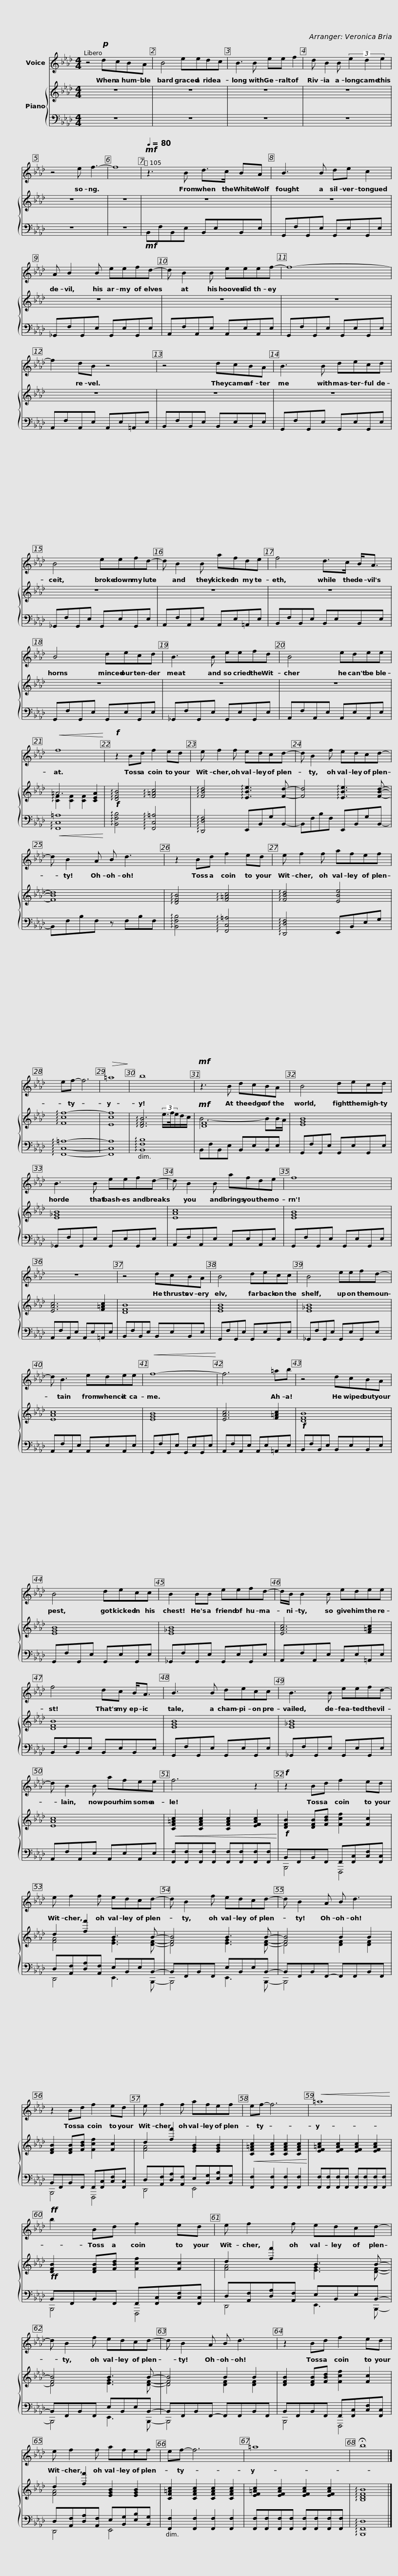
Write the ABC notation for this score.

X:1
%%score 1 { ( 2 4 ) | ( 3 5 ) }
L:1/8
M:4/4
I:linebreak $
K:Ab
V:1 treble
V:2 treble
V:4 treble
V:3 bass
V:5 bass
V:1
 z4!p! dcBA | B4 eedc | B3 B ee f2 | d B2 B (3e2 d2 e2 | z4 e f3- |$ %5
 f8 |!mf![Q:1/4=80] z3 B d>c BA | B3 B de c2 | A B2 B eefd- |$ d B2 B eeef- | %10
 f8- | f2 dB z4 | z4 dcBA |$ B3 B decd | B4 eefd- | %15
 d B2 B afde |$ f4 d>c B<A | B4 decd | B3 B eefd | B4 edee |$ %20
!<(! f8!<)! |!f! z2 Bd f2 ed | e f2 f edcd- | d B2 f edcd- |$ d B2 A B d3 | %25
 z2 Bd f2 ed | e f2 f afef | ef- f6 |!>(! =a8!>)! |$ b8 | %30
!mf! z3 B dcBA | B4 decd | B3 B eefd- |$ d B2 B afde | f8 | %35
 z8 | z4 dcBA |$ B4 decc | B4 eefd- | d B3 edee | %40
!<(! f8-!<)! |$ f6 =ab | z4 dcBA | B4 decc | B2 BB eefd- |$ %45
 d/B/ B2 B edee | f4 dc B<A | B3 B decc | B3 B eefd- |$ d B2 B afee | %50
 f6 z2 |!f! z2 Bd f2 ed | e f2 f edcd- |$ d B2 f edcd- | d B2 A B d3 | %55
 z2 Bd f2 ed | e f2 f afef |$ ef- f6 |!<(! =a8!<)! |!ff! b2 Bd f2 ed | %60
 e f2 f edcd- |$ d B2 f edcd- | d B2 A B d3 | z2 Bd f2 ed |$ e f2 f afef | %65
 ef- f6 | =a8 | !fermata!b8 |] %68
V:2
 z8 | z8 | z8 | z8 | z8 |$ %5
 z8 | z8 | z8 | z8 |$ z8 | %10
 z8 | z8 | z8 |$ z8 | z8 | %15
 z8 |$ z8 | z8 | z8 | z8 |$ %20
 =A6 [CEA]2 |!f! !arpeggio![DFB]4 !arpeggio![F=Ac]4 | !arpeggio![FBd]4 !arpeggio![EBe]3 [Fd]- | [Fd]4 !arpeggio![EBe]3 [FBd]- |$ [FBd]8 | %25
 !arpeggio![DFB]4 !arpeggio![F=Ac]4 | !arpeggio![FBd]4 [EBe]4 | !arpeggio![Fcf-]8 | [Ecf]8 |$ !arpeggio![DFB]6 (3e3/4f/4e/d/c/ | %30
!mf! [DF]8 | [EGB]8 | [E_G]8 |$ [EAc]8 | [EGB]8 | %35
 [EAc]6 [F=Ac]2 | B8 |$ [EGB]8 | [E_GB]8 | [EAc]8 | %40
 [EGB]8 |$ [EAc]6 [F=Ac]2 |!f! [DFB]8 | [EGB]8 | [E_GB]8 |$ %45
 [EAc]6 [F=Ac]2 | [DFB]8 | [EGB]8 | [E_GB]8 |$ [EAc]8 | %50
!<(! [CF=Ac]2 [CFAc]2 [CFAc]2 [EFAc]2!<)! |!f! [DFB]2 [DFB][FBd] [Fcf]2 [Fc]2 | d2 [ff']2 B3 B- |$ [FB]4 B3 B- | [FB]4 B2 B2 | %55
 [DFB]2 [DFB][FBd] [Fcf]2 [Fc]2 | d2 [ff']2 [EGB]2 [EGB]2 |$!<(! [CF=Ac]2 [CFAc]2 [CFAc]2 [CFAc]2!<)! | [EF=Ac]2 [EFAc]2 [EFAc]2 [EFAc]2 |!ff! [DFB]2 [DFB][FBd] [Fcf]2 [Fc]2 | %60
 d2 [ff']2 B3 B- |$ [FB]4 B3 B- | [FB]4 B2 B2 | [DFB]2 [DFB][FBd] [Fcf]2 [Fc]2 |$ d2 [ff']2 [EGB]2 [EGB]2 | %65
 [CF=Ac]2 [CFAc]2 [CFAc]2 [CFAc]2 | [EF=Ac]2 [EFAc]2 [EFAc]2 [EFAc]2 | !arpeggio![B,DFB]8 |] %68
V:3
 z8 | z8 | z8 | z8 | z8 |$ %5
 z8 |!mf! B,,F,B,,E, B,,E,B,,E, | G,,F,G,,E, G,,E,G,,E, | _G,,F,G,,E, G,,E,G,,E, |$ A,,F,A,,E, A,,E,A,,E, | %10
 G,,F,G,,E, G,,E,G,,E, | A,,F,A,,E, A,,E,=A,,E, | B,,F,B,,E, B,,E,B,,E, |$ G,,F,G,,E, G,,E,G,,E, | _G,,F,G,,E, G,,E,G,,E, | %15
 A,,F,A,,E, A,,E,=A,,E, |$ B,,F,B,,E, B,,E,B,,E, | G,,F,G,,E, G,,E,G,,E, | _G,,F,G,,E, G,,E,G,,E, | A,,F,A,,E, A,,E,A,,E, |$ %20
!<(! =A,8!<)! | !arpeggio![B,,F,B,]4 !arpeggio![F,,C,=A,]4 | !arpeggio![D,,D,F,]4 E,,B,,G,B,,- | B,,F,B,F, E,,B,,G,B,,- |$ B,,F,B,F, z F,B,F, | %25
 !arpeggio![B,,F,B,]4 !arpeggio![F,,C,=A,]4 | !arpeggio![D,,D,F,]4 E,,B,,E,G, | !arpeggio![F,,C,=A,]8- | [F,,C,A,]8 |$ !arpeggio![B,,F,B,]8 | %30
 B,,F,B,,E, B,,E,B,,E, | G,,F,G,,E, G,,E,G,,E, | _G,,F,G,,E, G,,E,G,,E, |$ A,,F,A,,E, A,,E,A,,E, | G,,F,G,,E, G,,E,G,,E, | %35
 A,,F,A,,E, A,,E,=A,,E, | B,,F,B,,E, B,,E,B,,E, |$ G,,F,G,,E, G,,E,G,,E, | _G,,F,G,,E, G,,E,G,,E, | A,,F,A,,E, A,,E,A,,E, | %40
 G,,F,G,,E, G,,E,G,,E, |$ A,,F,A,,E, A,,E,=A,,E, | B,,F,B,,E, B,,E,B,,E, | G,,F,G,,E, G,,E,G,,E, | _G,,F,G,,E, G,,E,G,,E, |$ %45
 A,,F,A,,E, A,,E,=A,,E, | B,,F,B,,E, B,,E,B,,E, | G,,F,G,,E, G,,E,G,,E, | _G,,F,G,,E, G,,E,G,,E, |$ A,,F,A,,E, A,,E,A,,E, | %50
 [F,,F,][F,,F,][F,,F,][F,,F,] [F,,F,][F,,F,][F,,F,][F,,F,] | B,,F,,B,,F,, F,,[F,,C,][C,F,][F,,C,] | D,[A,,F,][D,A,][A,,F,] E,B,,E,B,,- |$ B,,F,,B,,F,, E,B,,E,B,,- | B,,F,,B,,F,,- F,,F,,B,,F,, | %55
 B,,F,,B,,F,, F,,[F,,C,][C,F,][F,,C,] | D,[A,,F,][D,A,][A,,F,] E,[B,,G,][E,B,][B,,G,] |$ [F,,F,]2 [F,,F,]2 [F,,F,]2 [F,,F,]2 | [F,,F,][F,,F,][F,,F,][F,,F,] [F,,F,][F,,F,][F,,F,][F,,F,] | B,,F,,B,,F,, F,,[F,,C,][C,F,][F,,C,] | %60
 D,[A,,F,][D,A,][A,,F,] E,B,,E,B,,- |$ B,,F,,B,,F,, E,B,,E,B,,- | B,,F,,B,,F,,- F,,F,,B,,F,, | B,,F,,B,,F,, F,,[F,,C,][C,F,][F,,C,] |$ D,[A,,F,][D,A,][A,,F,] E,[B,,G,][E,B,][B,,G,] | %65
 [F,,F,]2 [F,,F,]2 [F,,F,]2 [F,,F,]2 | [F,,F,][F,,F,][F,,F,][F,,F,] [F,,F,][F,,F,][F,,F,][F,,F,] | !arpeggio![B,,,F,,D,]8 |] %68
V:4
 x8 | x8 | x8 | x8 | x8 |$ %5
 x8 | x8 | x8 | x8 |$ x8 | %10
 x8 | x8 | x8 |$ x8 | x8 | %15
 x8 |$ x8 | x8 | x8 | x8 |$ %20
 !arpeggio![CF]2 [CF]2 [CF]2 x2 | x8 | x8 | x8 |$ x8 | %25
 x8 | x8 | x8 | x8 |$ x8 | %30
 B6- BB/A/ | x8 | B8 |$ x8 | x8 | %35
 x8 | [DF]8 |$ x8 | x8 | x8 | %40
 x8 |$ x8 | x8 | x8 | x8 |$ %45
 x8 | x8 | x8 | x8 |$ x8 | %50
 x8 | x8 | [FA]4 [EG]3 [DF]- |$ D4 [EG]3 [DF]- | D4 [DF]2 [DF]2 | %55
 x8 | [FA]4 x4 |$ x8 | x8 | x8 | %60
 [FA]4 [EG]3 [DF]- |$ D4 [EG]3 [DF]- | D4 [DF]2 [DF]2 | x8 |$ [FA]4 x4 | %65
 x8 | x8 | x8 |] %68
V:5
 x8 | x8 | x8 | x8 | x8 |$ %5
 x8 | x8 | x8 | x8 |$ x8 | %10
 x8 | x8 | x8 |$ x8 | x8 | %15
 x8 |$ x8 | x8 | x8 | x8 |$ %20
 !arpeggio![F,,C,]8 | x8 | x8 | x8 |$ x8 | %25
 x8 | x8 | x8 | x8 |$ x8 | %30
 x8 | x8 | x8 |$ x8 | x8 | %35
 x8 | x8 |$ x8 | x8 | x8 | %40
 x8 |$ x8 | x8 | x8 | x8 |$ %45
 x8 | x8 | x8 | x8 |$ x8 | %50
 x8 | B,,,4 F,,,4 | D,,4 E,,3 B,,,- |$ B,,,4 E,,3 B,,,- | B,,,4 x4 | %55
 B,,,4 F,,,4 | D,,4 E,,4 |$ x8 | x8 | B,,,4 F,,,4 | %60
 D,,4 E,,3 B,,,- |$ B,,,4 E,,3 B,,,- | B,,,4 x4 | B,,,4 F,,,4 |$ D,,4 E,,4 | %65
 x8 | x8 | x8 |] %68
